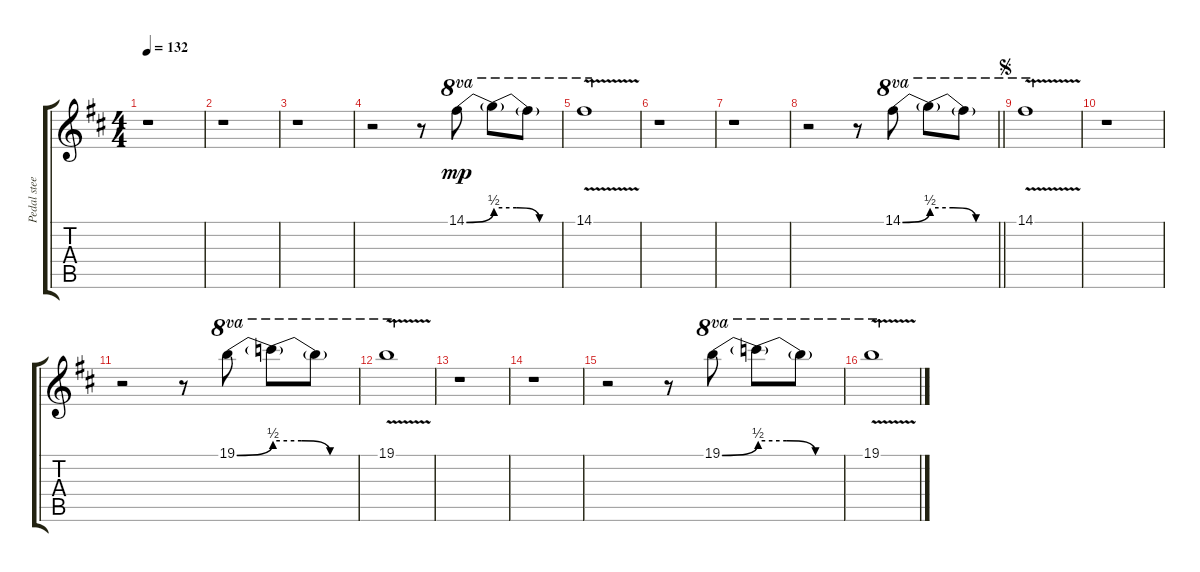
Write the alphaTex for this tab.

\track ("Pedal steel" "Pedal stee") {instrument overdrivenguitar}
\staff {score tabs}
\tuning (E4 B3 G3 D3 A2 E2) {hide}
\ts (4 4)
\tempo 132
\clef g2
\ks d
r.1{dy mp instrument overdrivenguitar} |
r.1 |
r.1 |
r.2 r.8 14.1{be (bend 0 0 60 2)}.8{ot 8va} 14.1{be (custom 0 2 20 2 40 0 60 0) t}.8{ot 8va} 14.1{t}.8{ot 8va} |
14.1{v}.1{ot 8va} |
r.1 |
r.1 |
\barLineRight lightlight
r.2 r.8 14.1{be (bend 0 0 60 2)}.8{ot 8va} 14.1{be (custom 0 2 20 2 40 0 60 0) t}.8{ot 8va} 14.1{t}.8{ot 8va} |
\jump segno
14.1{v}.1{ot 8va} |
r.1 |
r.2 r.8 19.1{be (bend 0 0 60 2)}.8{ot 8va} 19.1{be (custom 0 2 20 2 40 0 60 0) t}.8{ot 8va} 19.1{t}.8{ot 8va} |
19.1{v}.1{ot 8va} |
r.1 |
r.1 |
r.2 r.8 19.1{be (bend 0 0 60 2)}.8{ot 8va} 19.1{be (custom 0 2 20 2 40 0 60 0) t}.8{ot 8va} 19.1{t}.8{ot 8va} |
19.1{v}.1{ot 8va}
